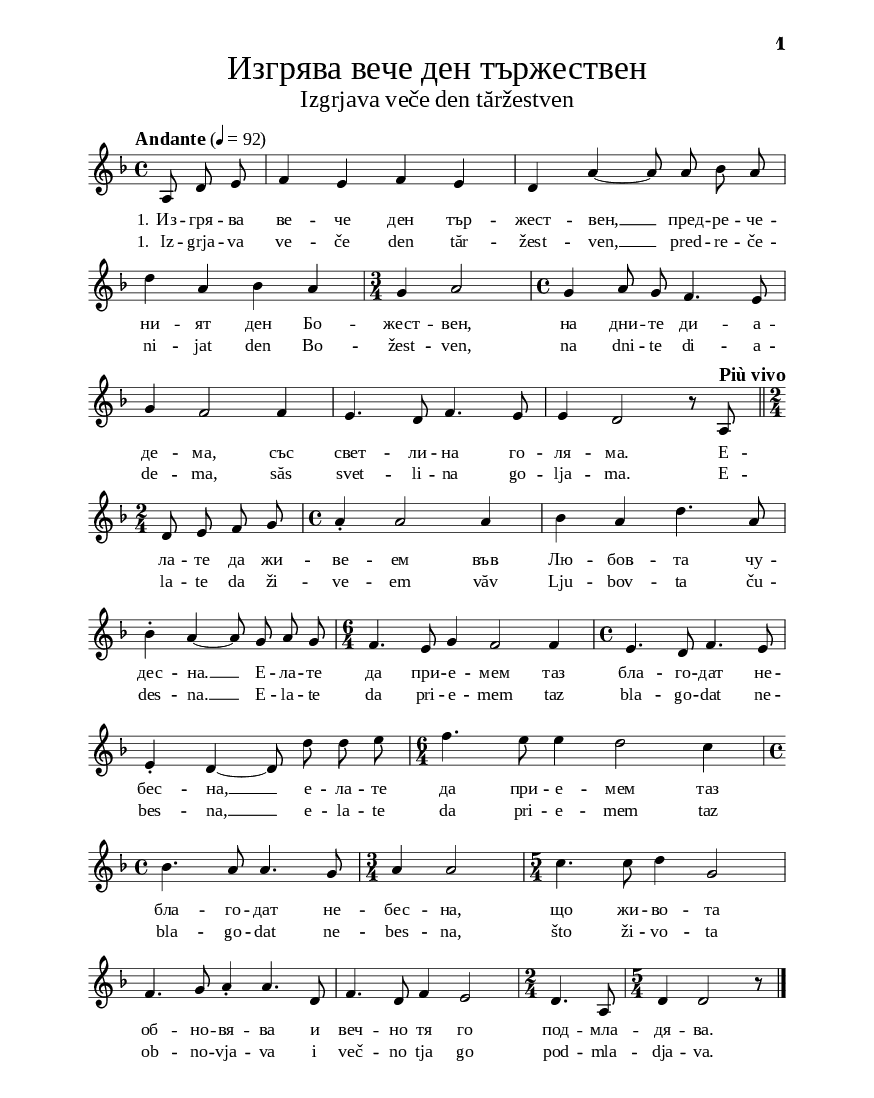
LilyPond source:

\version "2.24.4"

% include paper part and global functions
\include "include/globals.ily"

\bookpart {
  \label #'ref022
  \tocItem \markup "Изгрява вече ден тържествен – Izgrjava veče den tăržestven"
  \include "include/bookpart-paper.ily"
  \score {
    \include "include/score-layout.ily"

    \new Voice \absolute {
      \clef treble
      \key d \minor
      \time 4/4
      \tempoFunc "Andante" 4 "92"
      \autoBeamOff

      \partial 4.

      a8 d'8 e'8 |f'4 e'4 f'4 e'4 |d'4 a'4 ~ a'8 a'8 bes'8 a'8 \break |
      d''4 a'4 bes'4 a'4 |\time 3/4  g'4 a'2 | \time 4/4  g'4 a'8 g'8 f'4. e'8 \break
      g'4 f'2 f'4 |  e'4. d'8 f'4. e'8 | e'4 d'2 r8 \tempo "Più vivo" a8 | \bar "||" \time 2/4 \break
      d'8 e'8 f'8 g'8 | \time 4/4  a'4 \staccato a'2 a'4 | bes'4 a'4 d''4. a'8 \break |
      bes'4 \staccato a'4 ~ a'8 g'8 a'8 g'8 |  \time 6/4  f'4. e'8 g'4 f'2 f'4 | \time 4/4  e'4. d'8 f'4. e'8 \break |
      e'4 \staccato d'4 ~ d'8 d''8 d''8 e''8 | \time 6/4  f''4. e''8 e''4 d''2 c''4 \break
      \time 4/4  bes'4. a'8 a'4. g'8 |  \time 3/4  a'4 a'2 | \time 5/4  c''4. c''8 d''4 g'2 \break |
      f'4. g'8 a'4 \staccato a'4. d'8 | f'4. d'8 f'4 e'2 | \time 2/4 d'4. a8 | \time 5/4 d'4 d'2 r8 \bar "|."
    }
    \addlyrics {
      \set stanza = "1." Из -- гря -- ва ве -- че ден тър -- жест -- вен, __ пред -- ре -- че
      -- ни -- ят ден Бо -- жест -- вен, на дни --
      те ди -- а -- де -- ма, със свет -- ли -- на го
      -- ля -- ма. Е -- ла -- те да жи -- ве -- ем във
      Лю -- бов -- та чу -- дес -- на. __ Е -- ла -- те
      да при -- е -- мем таз бла -- го -- дат не --
      бес -- на, __ е -- ла -- те да при -- е -- мем таз
      бла -- го -- дат не -- бес -- на, що жи -- во --
      та об -- но -- вя -- ва и веч -- но тя го под
      -- мла -- дя -- ва.
    }
    \addlyrics {
      \set stanza = "1." Iz -- grja -- va ve -- če den tăr -- žest -- ven, __ pred -- re -- če
      -- ni -- jat den Bo -- žest -- ven, na dni --
      te di -- a -- de -- ma, săs svet -- li -- na go
      -- lja -- ma. E -- la -- te da ži -- ve -- em văv
      Lju -- bov -- ta ču -- des -- na. __ E -- la -- te
      da pri -- e -- mem taz bla -- go -- dat ne --
      bes -- na, __ e -- la -- te da pri -- e -- mem taz
      bla -- go -- dat ne -- bes -- na, što ži -- vo --
      ta ob -- no -- vja -- va i več -- no tja go pod
      -- mla -- dja -- va.
    }
    \header {
      title = \titleFunc "Изгрява вече ден тържествен" "Izgrjava veče den tăržestven"
    }

    \midi{}

  } % score

  \pageBreak

  \markup \abs-fontsize #11 {
    \hspace #5
    \override #`(baseline-skip . ,bgCoupletBaselineSkip)
    \column {

      \line { 2. И носи радост за душата, }
      \line {   "   " и прогласява свободата,}
      \line {   "   " и мир с Любов пресвята}
      \line {   "   " за всички на Земята. }


      \vspace #0.5
      \line { "   " \italic {Припев: } }

      \line {   "   "  Елате да живеем }

      \line {   "   " във Любовта чудесна. }

      \line {   "   " Елате да приемем }

      \line {   "   " таз благодат небесна, }

      \line {   "   " що живота обновява }

      \line {   "   " и вечно тя го подмладява. }

      \vspace #0.5
      \line {  3.  О, ден прекрасен, вечно благо, }
      \line {   "   " кому за тебе не е драго? }
      \line {   "   " За всичките години}
      \line {   "   " по-скоро обнови ни! }

      \vspace #0.5
      \line { "   " \italic {Припев ... } }
    }
    \hspace #1
    \override #`(baseline-skip . ,bgCoupletBaselineSkip)
    \column {

      \line { 2. I nosi radost za dušata, }
      \line {   "   " i proglasjava svobodata,}
      \line {   "   " i mir s Ljubov presvjata}
      \line {   "   " za vsički na Zemjata. }


      \vspace #0.5
      \line { "   " \italic {Refrain: } }

      \line {   "   "  Elate da živeem }

      \line {   "   " văv Ljubovta čudesna. }

      \line {   "   " Elate da priemem }

      \line {   "   " taz blagodat nebesna, }

      \line {   "   " što života obnovjava }

      \line {   "   " i večno tja go podmladjava. }

      \vspace #0.5
      \line {  3.  O, den prekrasen, večno blago, }
      \line {   "   " komu za tebe ne e drago? }
      \line {   "   " Za vsičkite godini}
      \line {   "   " po-skoro obnovi ni! }

      \vspace #0.5
      \line { "   " \italic {Refrain ... } }
    }    %column

  } % markup


  \markup \vspace #2


  % include foreign translation(s) of the song
  \version "2.24.3"

\markup \fill-line { \fontsize #deTitleFontSize "Der feierliche Tag bricht schon an" }
\markup \null
\markup \null


\markup \abs-fontsize #10 {
  \hspace #25
  \override #`(baseline-skip . ,deCoupletBaselineSkip)


  \column {
    \line { 1. Der feierliche Tag bricht schon an, }
    \line {   "   " der vorherbestimmte göttliche Tag, }
    \line {   "   " ein Diadem der Tage,}
    \line {   "   " mit seinem großen Licht. }


     \vspace #0.5
    \line { "   " \italic { Refrain:}  }
    \line {"   " Kommt, auf dass wir }
    \line {   "   "in der wunderbaren Liebe leben. }
    \line {   "   " Kommt, auf dass wir  }
    \line {   "   " diesen himmlischen Segen empfangen, }
    \line {   "   " welcher das Leben erneuert }
    \line {   "   " und es ewig verjüngt. }
  \vspace #0.5
      \line {2. Und er bringt Freude für die Seele }
    \line {   "   "und verkündet die Freiheit }
    \line {   "   " und den Frieden mit allheiliger Liebe }
    \line {   "   " für alle auf der Erde. }

     \vspace #0.5
    \line { "   " \italic { Refrain } ... }

    \vspace #0.5
    \line { 3. Oh, wunderschöner Tag, ewiges Wohl, }
    \line {   "   " wem ist das nicht wertvoll? }
    \line {   "   " Für all die Jahre}
    \line {   "   " erneuere uns bald! }
  }
}










} % bookpart
